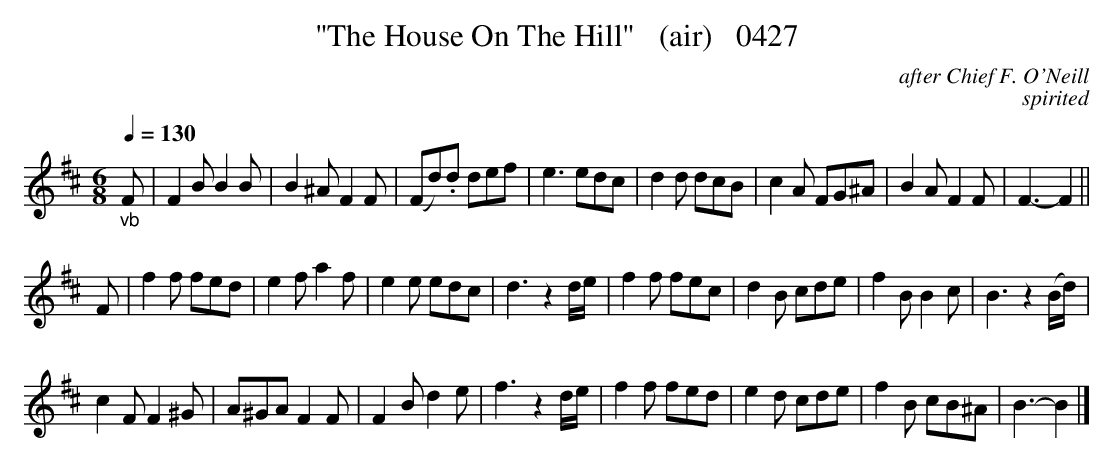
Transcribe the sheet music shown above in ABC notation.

X:1
T:"The House On The Hill"   (air)   0427
C:after Chief F. O'Neill
C:spirited
Q:1/4=130
M:6/8
L:1/8
K:D
"_vb"F|F2B B2B|B2^A F2F|(Fd).d def|e3edc|d2d dcB|c2A FG^A|B2A F2F|F3-F2||
F|f2f fed|e2f a2f|e2e edc|d3z2d/2e/2|f2f fec|d2B cde|f2B B2c|B3z2(B/2d/2)|
c2F F2^G|A^GA F2F|F2B d2e|f3z2d/2e/2|f2f fed|e2d cde|f2B cB^A|B3-B2|]
